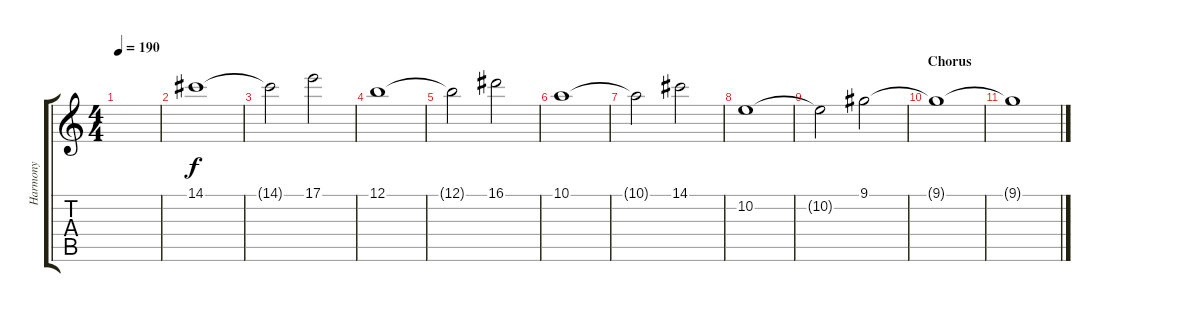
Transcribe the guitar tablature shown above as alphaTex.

\track ("Harmony" "Harmony") {instrument overdrivenguitar}
\staff {score tabs}
\tuning (B3 Gb3 D3 A2 E2 B1) {hide}
\ts (4 4)
\tempo 190
\clef g2
\ks c
|
\section ("" "")
14.1.1 |
14.1{t}.2 17.1.2 |
12.1.1 |
12.1{t}.2 16.1.2 |
10.1.1 |
10.1{t}.2 14.1.2 |
10.2.1 |
10.2{t}.2 9.1.2 |
\section ("" "Chorus")
9.1{t}.1{volume 0} |
9.1{t}.1
